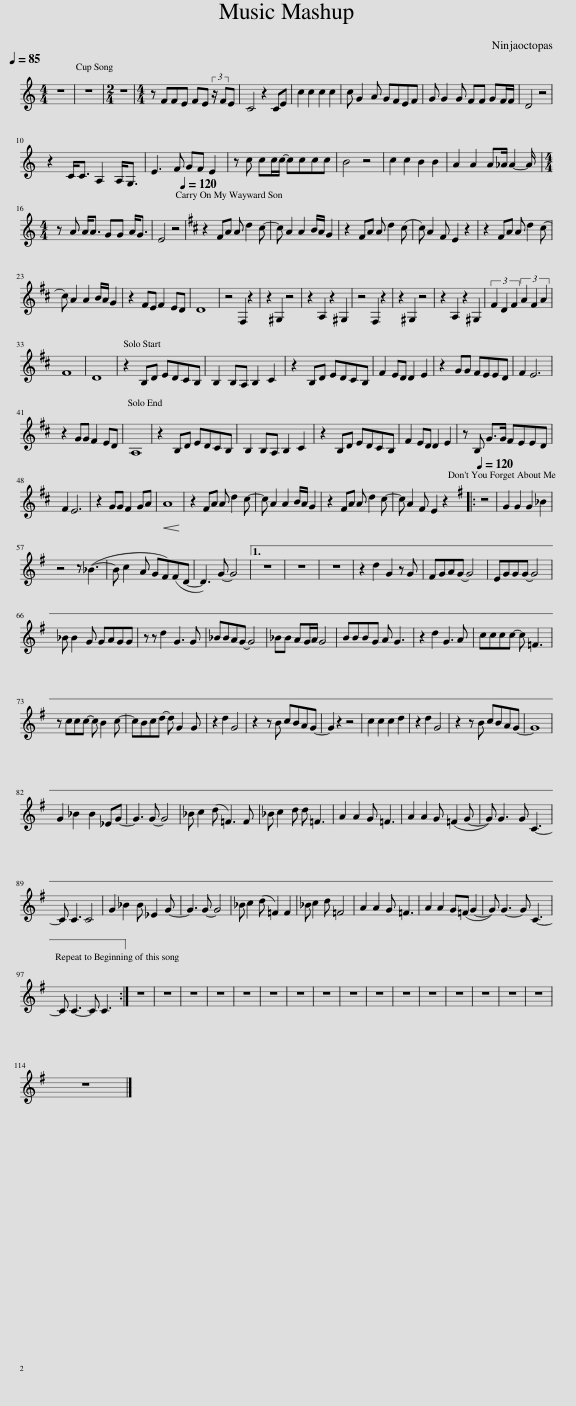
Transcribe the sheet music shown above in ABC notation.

X:1
L:1/8
Q:1/4=85
M:4/4
I:linebreak $
K:none
V:1 treble transpose=-2
V:1
[K:C] z8 | z8 |[M:2/4] z4 |[M:4/4] z FFE FE (3:2:2z/ FE | C4 z2 CE | %5
 c2 c2 c2 c2 | c G2 A GFEF | G G2 G FF GF/F/ | D4 z4 |$ z2 C<C A,2 A,<G, | %10
 E3 F GF E2 | z c cc/c/- cccc | B4 z4 | c2 c2 B2 B2 | A2 A2 A_A/ A2- A/ |$ %15
[M:4/4] z A A<A GG A<G | E4 z4 |[K:D][Q:1/4=120] z2 FA A d2 c- | c A2 A2 B/A/ G2 | z2 FA A d2 (c | %20
 c) A2 F E2 z2 | z2 FA A d2 (c |$ c) A2 A2 B/A/ G2 | z2 FE F2 ED | D8 | %25
 z4 F,2 z2 | z2 ^G,2 z4 | z2 A,2 z2 ^G,2 | z4 F,2 z2 | z2 ^G,2 z4 | %30
 z2 A,2 z2 ^G,2 | (3F2 D2 F2 (3A2 F2 A2 |$ F8 | D8 | z2 B,D EDCB, | %35
 B,2 B,A, B,2 C2 | z2 B,D EDCB, | F2 ED D2 E2 | z2 GG FEED | F2 E6 |$ %40
 z2 GG F2 ED | A,8 | z2 B,D EDCB, | B,2 B,A, B,2 C2 | z2 B,D EDCB, | %45
 F2 ED D2 E2 | z B, G>G FEED |$ F2 E6 | z2 GG F2 GA |!<(! A8!<)! | %50
 z2 FA A d2 c- | c A2 A2 B/A/ G2 | z2 FA A d2 c- | c A2 F E2 z2 |:[K:G][Q:1/4=120] z8 | %55
 G2 G2 G2 _B2 |$ z4 z (_B3- | B c2 A GF)(FD- | D3) G- G4 |1 z8 | %60
 z8 | z8 | z2 d2 G2 z G | FGAG- G4 | EGGG- G4 |$ %65
 _B B2 G GAGG | z z d2 G3 G | _BBAG- G4 | _BB AG/A/ G4 | BBBG A G3 | %70
 z2 d2 G3 A | cccc- c =F3 |$ z ccc- c B2 c- | cBcd- d G2 G | z2 d2 G4 | %75
 z2 z B cBAG- | G2 z2 z4 | c2 c2 c2 d2 | z2 d2 G4 | z2 z B cBAG- | %80
 G8 |$ G2 _B2 B2 _EG- | G3 G- G4 | _B c2 (d =F3) F | _B c2 d d =F3 | %85
 A2 A2 G =F3 | A2 A2 G (=F2 G- | G) G3 G C3- |$ C C3 C4 | G2 _B2 B _E2 G- | %90
 G3 G- G4 | _B c2 (d =F2) F2 | _B c2 d =F4 | A2 A2 G =F3 | A2 A2 G(=F G2- | %95
 G) G3- G C3- |$ C C3- C C3 :| z8 | z8 | z8 | %100
 z8 | z8 | z8 | z8 | z8 | %105
 z8 | z8 | z8 | z8 | z8 | %110
 z8 | z8 | z8 |$ z8 |] %114
